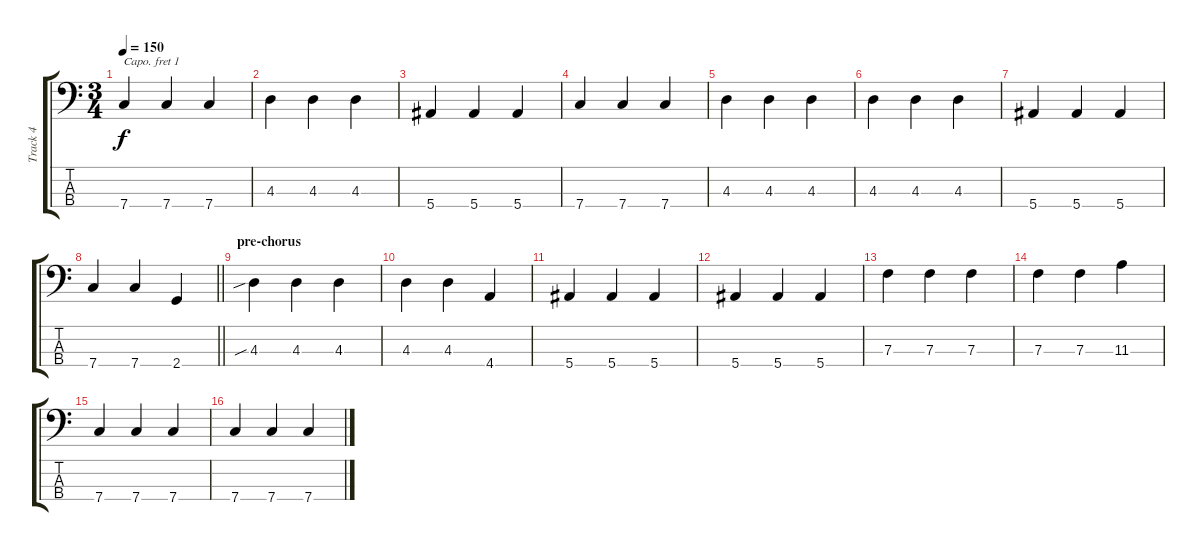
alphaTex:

\track ("Track 4" "Track 4") {instrument electricbassfinger}
\staff {score tabs}
\capo 1
\tuning (G2 D2 A1 E1) {hide}
\ts (3 4)
\tempo 150
\clef f4
\ks c
7.4.4{dy f} 7.4.4 7.4.4 |
4.3.4 4.3.4 4.3.4 |
5.4.4 5.4.4 5.4.4 |
7.4.4 7.4.4 7.4.4 |
4.3.4 4.3.4 4.3.4 |
4.3.4 4.3.4 4.3.4 |
5.4.4 5.4.4 5.4.4 |
\barLineRight lightlight
7.4.4 7.4.4 2.4.4 |
\section ("" "pre-chorus")
4.3{sib}.4 4.3.4 4.3.4 |
4.3.4 4.3.4 4.4.4 |
5.4.4 5.4.4 5.4.4 |
5.4.4 5.4.4 5.4.4 |
7.3.4 7.3.4 7.3.4 |
7.3.4 7.3.4 11.3.4 |
7.4.4 7.4.4 7.4.4 |
7.4.4 7.4.4 7.4.4
